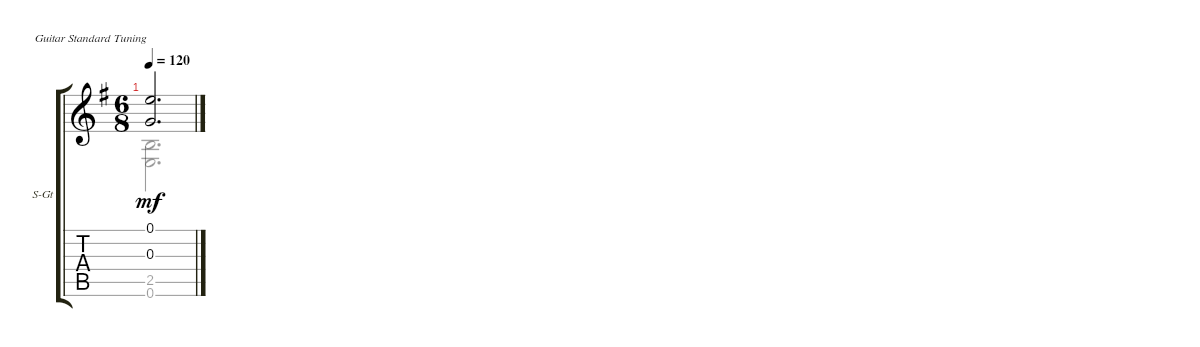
\defaultSystemsLayout 4
\bracketExtendMode groupsimilarinstruments
\firstSystemTrackNameOrientation horizontal
\otherSystemsTrackNameOrientation horizontal
\track ("Acoustic guitar" "S-Gt") {instrument acousticguitarsteel}
\staff {score tabs}
\tuning (E4 B3 G3 D3 A2 E2)
\voice
\ts (6 8)
\tempo 120
\clef g2
\ks g
(0.1 0.3).2{d dy mf}
\voice
\clef g2
\ottava regular
\simile none
\ks g
(2.5 0.6).2{d dy mf}
